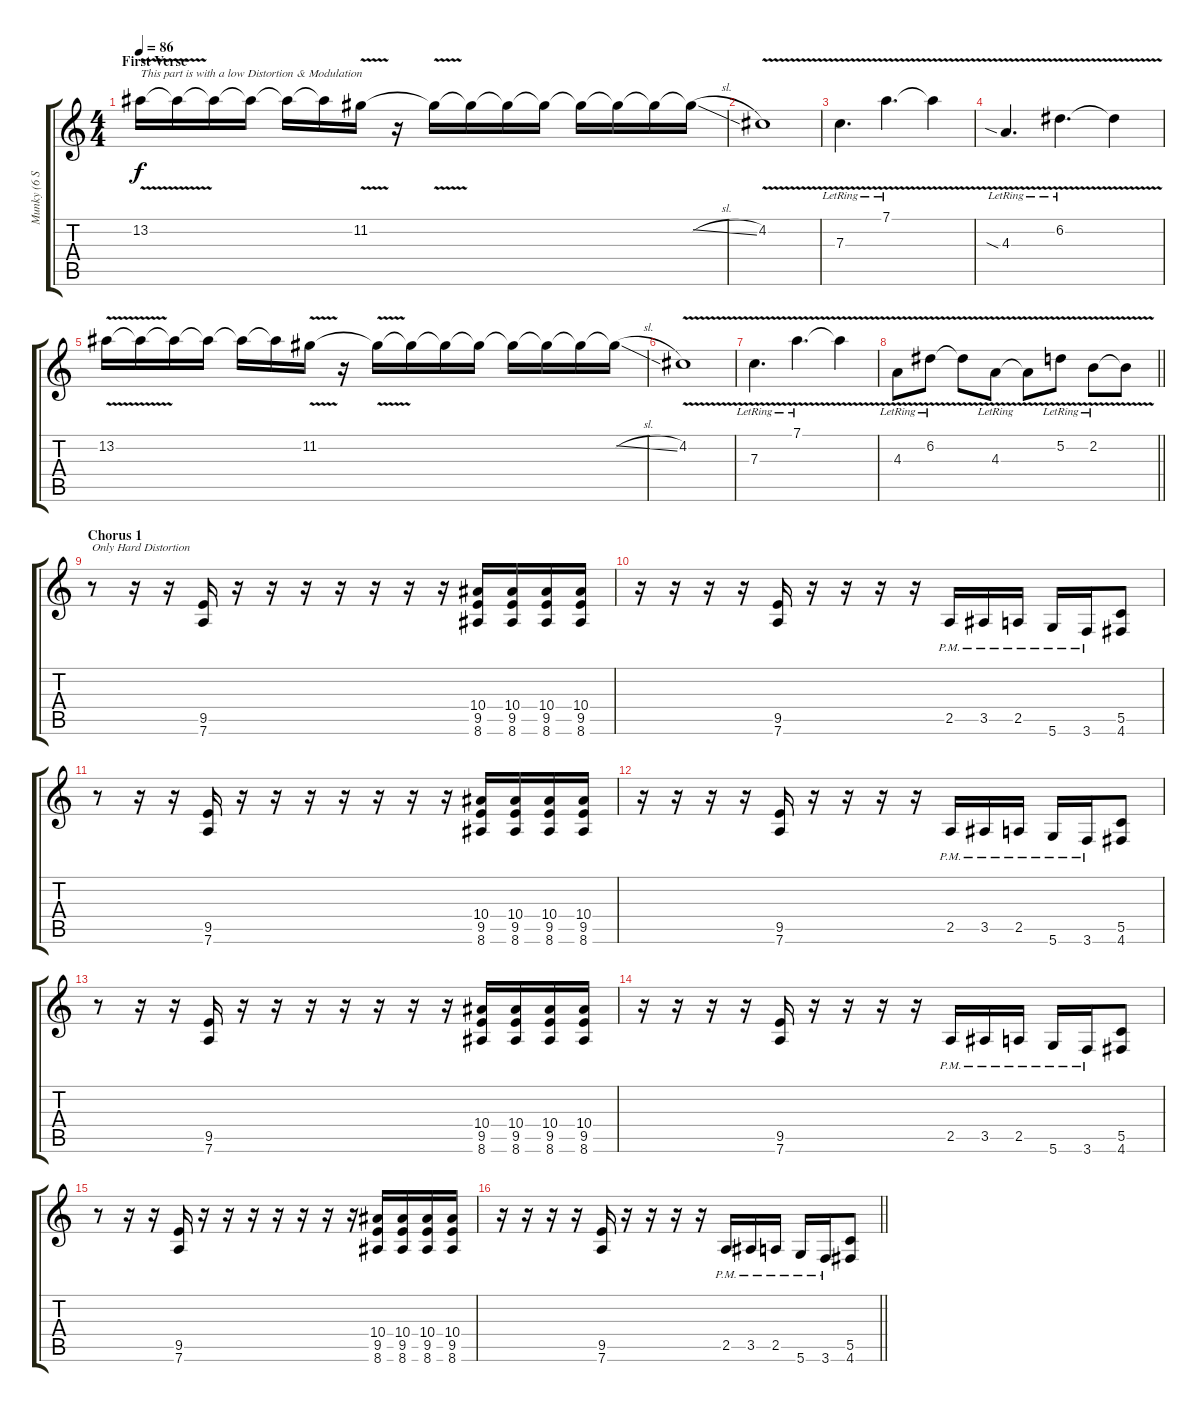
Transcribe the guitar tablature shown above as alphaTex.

\track ("Munky (6 Strings)" "Munky (6 S") {instrument distortionguitar}
\staff {score tabs}
\tuning (D4 A3 F3 C3 G2 D2) {hide}
\ts (4 4)
\section ("" "First Verse")
\tempo 86
\clef g2
\ks c
13.2{v}.16{txt "This part is with a low Distortion & Modulation" dy f} 13.2{t}.16 13.2{t}.16 13.2{t}.16 13.2{t}.16 13.2{t}.16 11.2{v}.16 r.16 11.2{t}.16 11.2{t}.16 11.2{t}.16 11.2{t}.16 11.2{t}.16 11.2{t}.16 11.2{t}.16 11.2{sl t}.16 |
4.2{v}.1 |
7.3{v lr}.4{d} 7.1{v lr}.4{d} 7.1{t}.4 |
4.3{v sia lr}.4{d} 6.2{v lr}.4{d} 6.2{t}.4 |
13.2{v}.16 13.2{t}.16 13.2{t}.16 13.2{t}.16 13.2{t}.16 13.2{t}.16 11.2{v}.16 r.16 11.2{t}.16 11.2{t}.16 11.2{t}.16 11.2{t}.16 11.2{t}.16 11.2{t}.16 11.2{t}.16 11.2{sl t}.16 |
4.2{v}.1 |
7.3{v lr}.4{d} 7.1{v lr}.4{d} 7.1{t}.4 |
\barLineRight lightlight
4.3{v lr}.8 6.2{v lr}.8 6.2{t}.8 4.3{v lr}.8 4.3{t}.8 5.2{v lr}.8 2.2{v lr}.8 2.2{t}.8 |
\section ("" "Chorus 1")
r.8{txt "Only Hard Distortion"} r.16 r.16 (9.5 7.6).16 r.16 r.16 r.16 r.16 r.16 r.16 r.16 (10.4 9.5 8.6).16 (10.4 9.5 8.6).16 (10.4 9.5 8.6).16 (10.4 9.5 8.6).16 |
r.16 r.16 r.16 r.16 (9.5 7.6).16 r.16 r.16 r.16 r.16 2.5{pm}.16 3.5{pm}.16 2.5{pm}.16 5.6{pm}.16 3.6{pm}.16 (5.5 4.6).8 |
r.8 r.16 r.16 (9.5 7.6).16 r.16 r.16 r.16 r.16 r.16 r.16 r.16 (10.4 9.5 8.6).16 (10.4 9.5 8.6).16 (10.4 9.5 8.6).16 (10.4 9.5 8.6).16 |
r.16 r.16 r.16 r.16 (9.5 7.6).16 r.16 r.16 r.16 r.16 2.5{pm}.16 3.5{pm}.16 2.5{pm}.16 5.6{pm}.16 3.6{pm}.16 (5.5 4.6).8 |
r.8 r.16 r.16 (9.5 7.6).16 r.16 r.16 r.16 r.16 r.16 r.16 r.16 (10.4 9.5 8.6).16 (10.4 9.5 8.6).16 (10.4 9.5 8.6).16 (10.4 9.5 8.6).16 |
r.16 r.16 r.16 r.16 (9.5 7.6).16 r.16 r.16 r.16 r.16 2.5{pm}.16 3.5{pm}.16 2.5{pm}.16 5.6{pm}.16 3.6{pm}.16 (5.5 4.6).8 |
r.8 r.16 r.16 (9.5 7.6).16 r.16 r.16 r.16 r.16 r.16 r.16 r.16 (10.4 9.5 8.6).16 (10.4 9.5 8.6).16 (10.4 9.5 8.6).16 (10.4 9.5 8.6).16 |
\barLineRight lightlight
r.16 r.16 r.16 r.16 (9.5 7.6).16 r.16 r.16 r.16 r.16 2.5{pm}.16 3.5{pm}.16 2.5{pm}.16 5.6{pm}.16 3.6{pm}.16 (5.5 4.6).8
